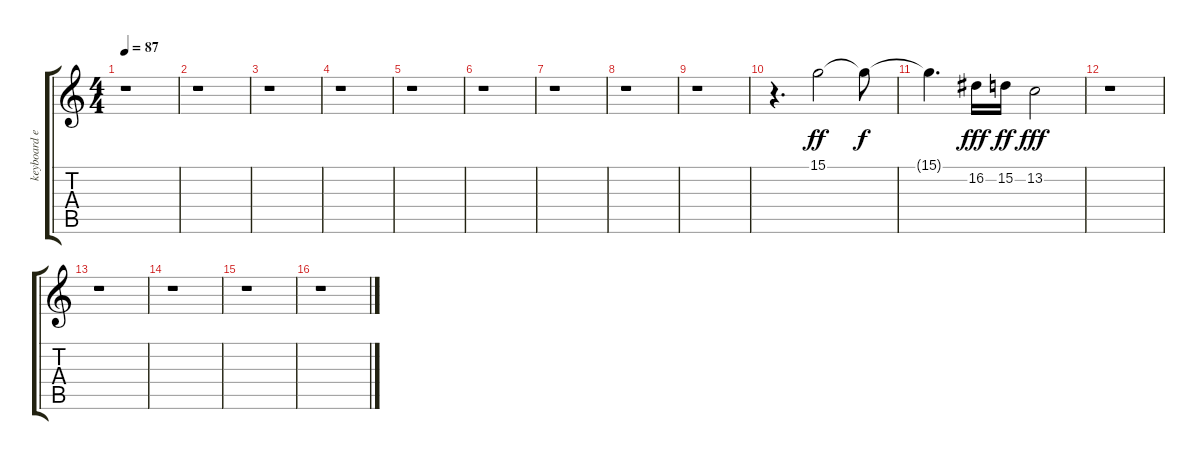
\track ("keyboard effect" "keyboard e") {instrument choiraahs}
\staff {score tabs}
\tuning (E4 B3 G3 D3 A2 E2) {hide}
\ts (4 4)
\tempo 87
\clef g2
\ks c
r.1{dy f} |
r.1 |
r.1 |
r.1 |
r.1 |
r.1 |
r.1 |
r.1 |
r.1 |
r.4{d} 15.1.2{dy ff} 15.1{t}.8{dy f} |
15.1{t}.4{d} 16.2.16{dy fff} 15.2.16{dy ff} 13.2.2{dy fff} |
r.1 |
r.1 |
r.1 |
r.1 |
r.1
